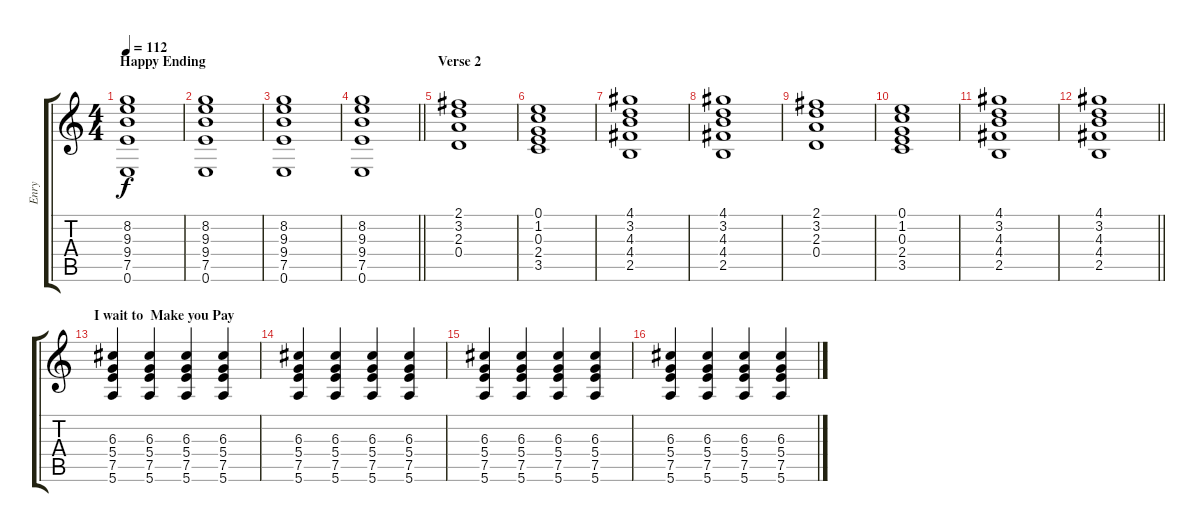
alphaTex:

\track ("Enry" "Enry") {instrument overdrivenguitar}
\staff {score tabs}
\tuning (E4 B3 G3 D3 A2 E2) {hide}
\ts (4 4)
\section ("" "Happy Ending")
\tempo 112
\clef g2
\ks c
(8.2 9.3 9.4 7.5 0.6).1{dy f} |
(8.2 9.3 9.4 7.5 0.6).1 |
(8.2 9.3 9.4 7.5 0.6).1 |
\barLineRight lightlight
(8.2 9.3 9.4 7.5 0.6).1 |
\section ("" "Verse 2")
(2.1 3.2 2.3 0.4).1 |
(0.1 1.2 0.3 2.4 3.5).1 |
(4.1 3.2 4.3 4.4 2.5).1 |
(4.1 3.2 4.3 4.4 2.5).1 |
(2.1 3.2 2.3 0.4).1 |
(0.1 1.2 0.3 2.4 3.5).1 |
(4.1 3.2 4.3 4.4 2.5).1 |
\barLineRight lightlight
(4.1 3.2 4.3 4.4 2.5).1 |
\section ("" "I wait to  Make you Pay")
(6.3 5.4 7.5 5.6).4 (6.3 5.4 7.5 5.6).4 (6.3 5.4 7.5 5.6).4 (6.3 5.4 7.5 5.6).4 |
(6.3 5.4 7.5 5.6).4 (6.3 5.4 7.5 5.6).4 (6.3 5.4 7.5 5.6).4 (6.3 5.4 7.5 5.6).4 |
(6.3 5.4 7.5 5.6).4 (6.3 5.4 7.5 5.6).4 (6.3 5.4 7.5 5.6).4 (6.3 5.4 7.5 5.6).4 |
(6.3 5.4 7.5 5.6).4 (6.3 5.4 7.5 5.6).4 (6.3 5.4 7.5 5.6).4 (6.3 5.4 7.5 5.6).4
